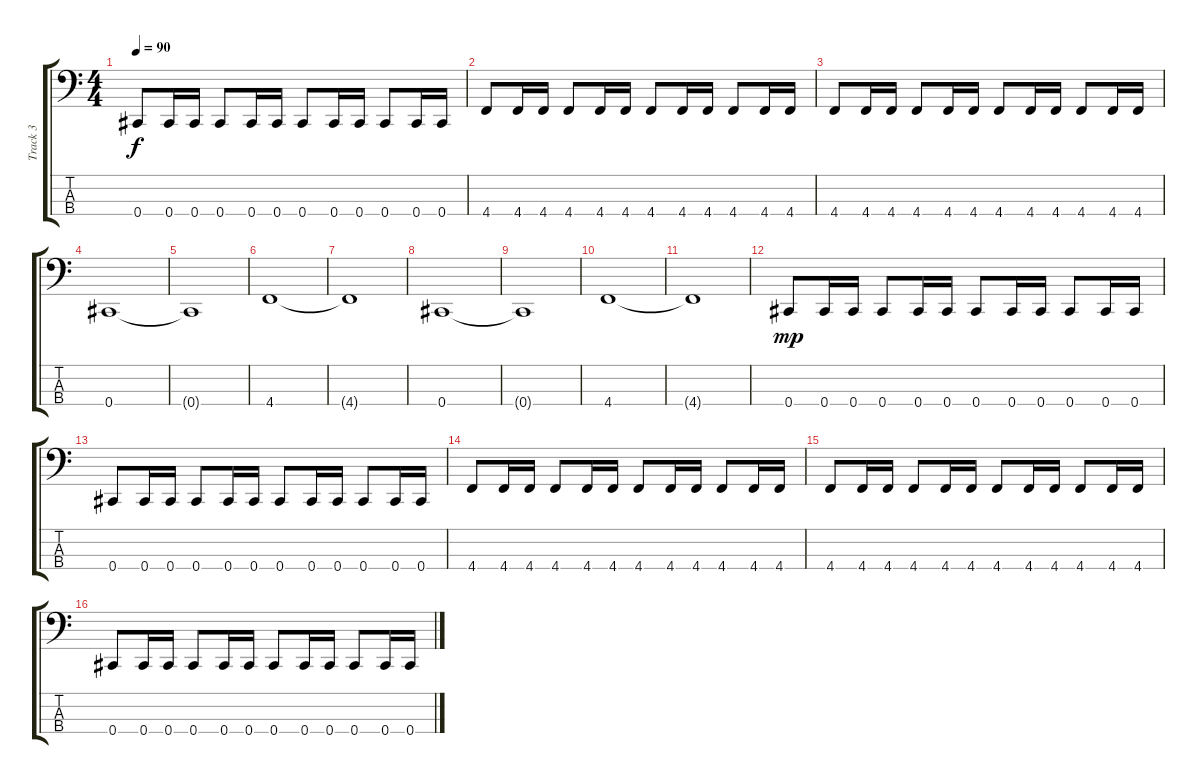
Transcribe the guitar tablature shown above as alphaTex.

\track ("Track 3" "Track 3") {instrument electricbasspick}
\staff {score tabs}
\tuning (Gb2 Db2 Ab1 Db1) {hide}
\ts (4 4)
\tempo 90
\clef f4
\ks c
0.4.8{dy f} 0.4.16 0.4.16 0.4.8 0.4.16 0.4.16 0.4.8 0.4.16 0.4.16 0.4.8 0.4.16 0.4.16 |
4.4.8 4.4.16 4.4.16 4.4.8 4.4.16 4.4.16 4.4.8 4.4.16 4.4.16 4.4.8 4.4.16 4.4.16 |
4.4.8 4.4.16 4.4.16 4.4.8 4.4.16 4.4.16 4.4.8 4.4.16 4.4.16 4.4.8 4.4.16 4.4.16 |
0.4.1 |
0.4{t}.1 |
4.4.1 |
4.4{t}.1 |
0.4.1 |
0.4{t}.1 |
4.4.1 |
4.4{t}.1 |
0.4.8{dy mp} 0.4.16 0.4.16 0.4.8 0.4.16 0.4.16 0.4.8 0.4.16 0.4.16 0.4.8 0.4.16 0.4.16 |
0.4.8 0.4.16 0.4.16 0.4.8 0.4.16 0.4.16 0.4.8 0.4.16 0.4.16 0.4.8 0.4.16 0.4.16 |
4.4.8 4.4.16 4.4.16 4.4.8 4.4.16 4.4.16 4.4.8 4.4.16 4.4.16 4.4.8 4.4.16 4.4.16 |
4.4.8 4.4.16 4.4.16 4.4.8 4.4.16 4.4.16 4.4.8 4.4.16 4.4.16 4.4.8 4.4.16 4.4.16 |
0.4.8 0.4.16 0.4.16 0.4.8 0.4.16 0.4.16 0.4.8 0.4.16 0.4.16 0.4.8 0.4.16 0.4.16
